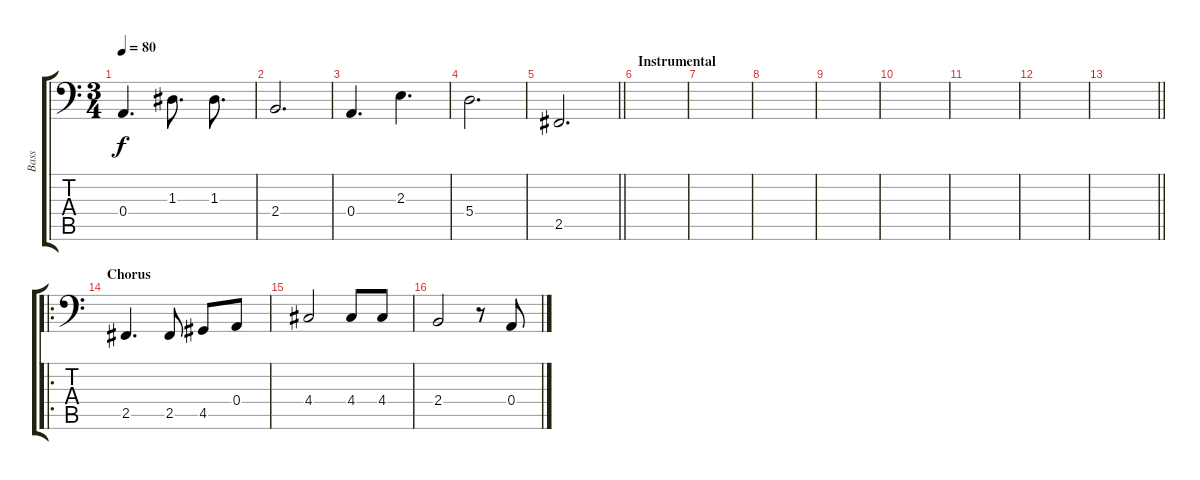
\track ("Bass" "Bass") {instrument acousticbass}
\staff {score tabs}
\tuning (C3 G2 D2 A1 E1 B0) {hide}
\ts (3 4)
\tempo 80
\clef f4
\ks c
0.4.4{d dy f} 1.3.8{d} 1.3.8{d} |
2.4.2{d} |
0.4.4{d} 2.3.4{d} |
5.4.2{d} |
\barLineRight lightlight
2.5.2{d} |
\section ("" "Instrumental")
|
|
|
|
|
|
|
\barLineRight lightlight
|
\ro
\section ("" "Chorus")
2.5.4{d} 2.5.8 4.5.8 0.4.8 |
4.4.2 4.4.8 4.4.8 |
2.4.2 r.8 0.4.8
